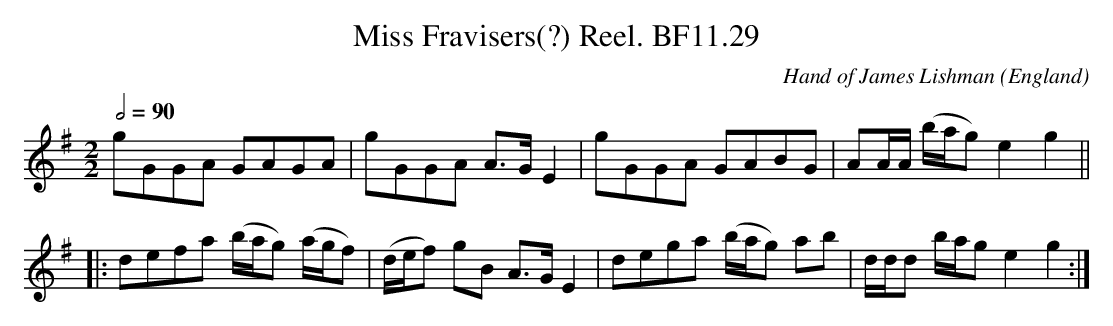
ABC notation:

X:1
T:Miss Fravisers(?) Reel. BF11.29
C:Hand of James Lishman
L:1/8
M:2/2
O:England
Q:1/2=90
K:G major
gGGA GAGA|gGGA A>GE2|gGGA GABG|AA/2A/2 (b/2a/2g) e2g2||!
|:defa (b/2a/2g) (a/2g/2f)|(d/2e/2f) gB A>G E2|\
dega (b/2a/2g) ab|d/2d/2d b/2a/2g e2g2:|
